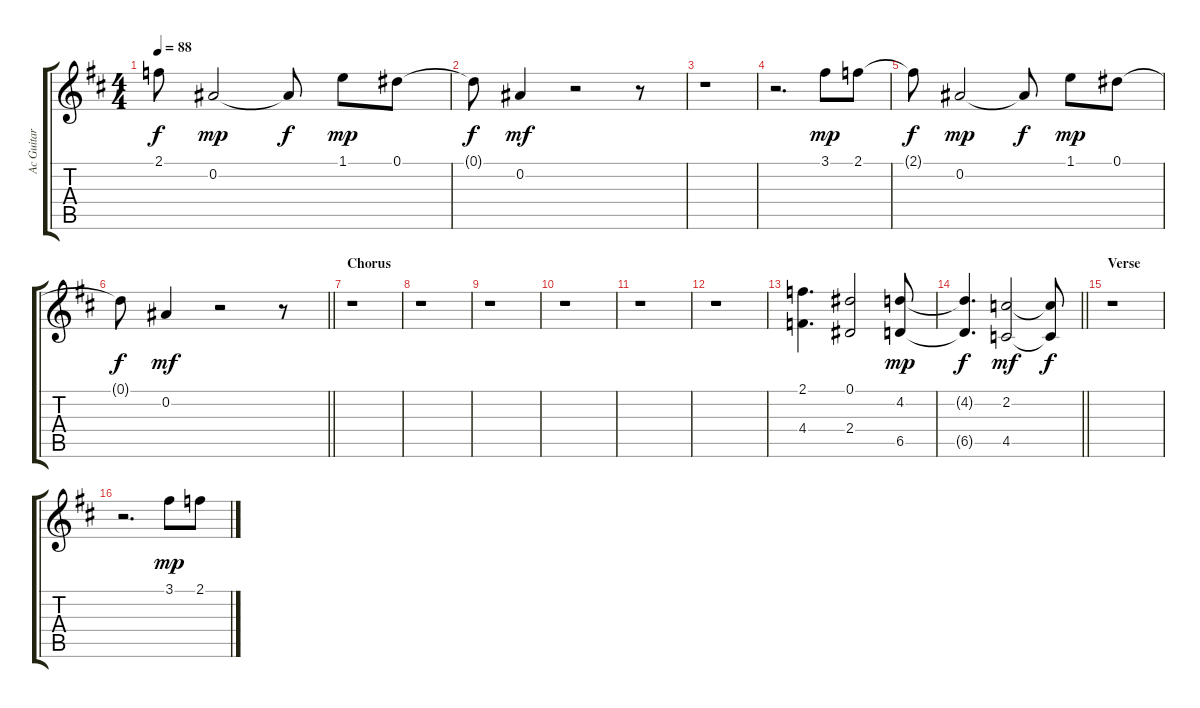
\track ("Ac Guitar #2" "Ac Guitar ") {instrument acousticguitarnylon}
\staff {score tabs}
\tuning (Eb4 Bb3 Gb3 Db3 Ab2 Eb2) {hide}
\ts (4 4)
\tempo 88
\clef g2
\ks d
2.1{t}.8{dy f} 0.2.2{dy mp} 0.2{t}.8{dy f} 1.1.8{dy mp} 0.1.8 |
0.1{t}.8{dy f} 0.2.4{dy mf} r.2 r.8 |
r.1 |
r.2{d} 3.1.8{dy mp} 2.1.8 |
2.1{t}.8{dy f} 0.2.2{dy mp} 0.2{t}.8{dy f} 1.1.8{dy mp} 0.1.8 |
\barLineRight lightlight
0.1{t}.8{dy f} 0.2.4{dy mf} r.2 r.8 |
\section ("" "Chorus")
r.1 |
r.1 |
r.1 |
r.1 |
r.1 |
r.1 |
(2.1 4.4).4{d} (0.1 2.4).2 (4.2 6.5).8{dy mp} |
\barLineRight lightlight
(4.2{t} 6.5{t}).4{d dy f} (2.2 4.5).2{dy mf} (2.2{t} 4.5{t}).8{dy f} |
\section ("" "Verse")
r.1 |
r.2{d} 3.1.8{dy mp} 2.1.8
